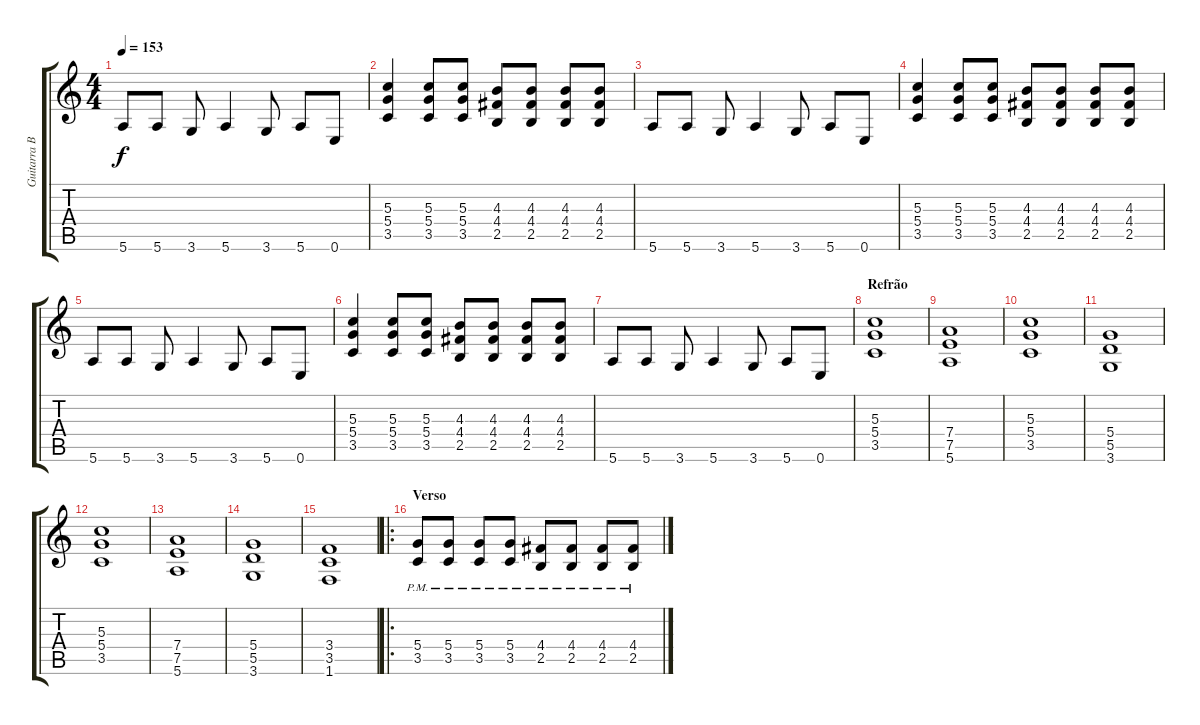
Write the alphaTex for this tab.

\track ("Guitarra Base (Johnny Ramone)" "Guitarra B") {instrument overdrivenguitar}
\staff {score tabs}
\tuning (E4 B3 G3 D3 A2 E2) {hide}
\ts (4 4)
\tempo 153
\clef g2
\ks c
5.6.8{dy f} 5.6.8 3.6.8 5.6.4 3.6.8 5.6.8 0.6.8 |
(5.3 5.4 3.5).4 (5.3 5.4 3.5).8 (5.3 5.4 3.5).8 (4.3 4.4 2.5).8 (4.3 4.4 2.5).8 (4.3 4.4 2.5).8 (4.3 4.4 2.5).8 |
5.6.8 5.6.8 3.6.8 5.6.4 3.6.8 5.6.8 0.6.8 |
(5.3 5.4 3.5).4 (5.3 5.4 3.5).8 (5.3 5.4 3.5).8 (4.3 4.4 2.5).8 (4.3 4.4 2.5).8 (4.3 4.4 2.5).8 (4.3 4.4 2.5).8 |
5.6.8 5.6.8 3.6.8 5.6.4 3.6.8 5.6.8 0.6.8 |
(5.3 5.4 3.5).4 (5.3 5.4 3.5).8 (5.3 5.4 3.5).8 (4.3 4.4 2.5).8 (4.3 4.4 2.5).8 (4.3 4.4 2.5).8 (4.3 4.4 2.5).8 |
5.6.8 5.6.8 3.6.8 5.6.4 3.6.8 5.6.8 0.6.8 |
\section ("" "Refrão")
(5.3 5.4 3.5).1 |
(7.4 7.5 5.6).1 |
(5.3 5.4 3.5).1 |
(5.4 5.5 3.6).1 |
(5.3 5.4 3.5).1 |
(7.4 7.5 5.6).1 |
(5.4 5.5 3.6).1 |
(3.4 3.5 1.6).1 |
\ro
\section ("" "Verso")
(5.4{pm} 3.5{pm}).8 (5.4{pm} 3.5{pm}).8 (5.4{pm} 3.5{pm}).8 (5.4{pm} 3.5{pm}).8 (4.4{pm} 2.5{pm}).8 (4.4{pm} 2.5{pm}).8 (4.4{pm} 2.5{pm}).8 (4.4{pm} 2.5{pm}).8
